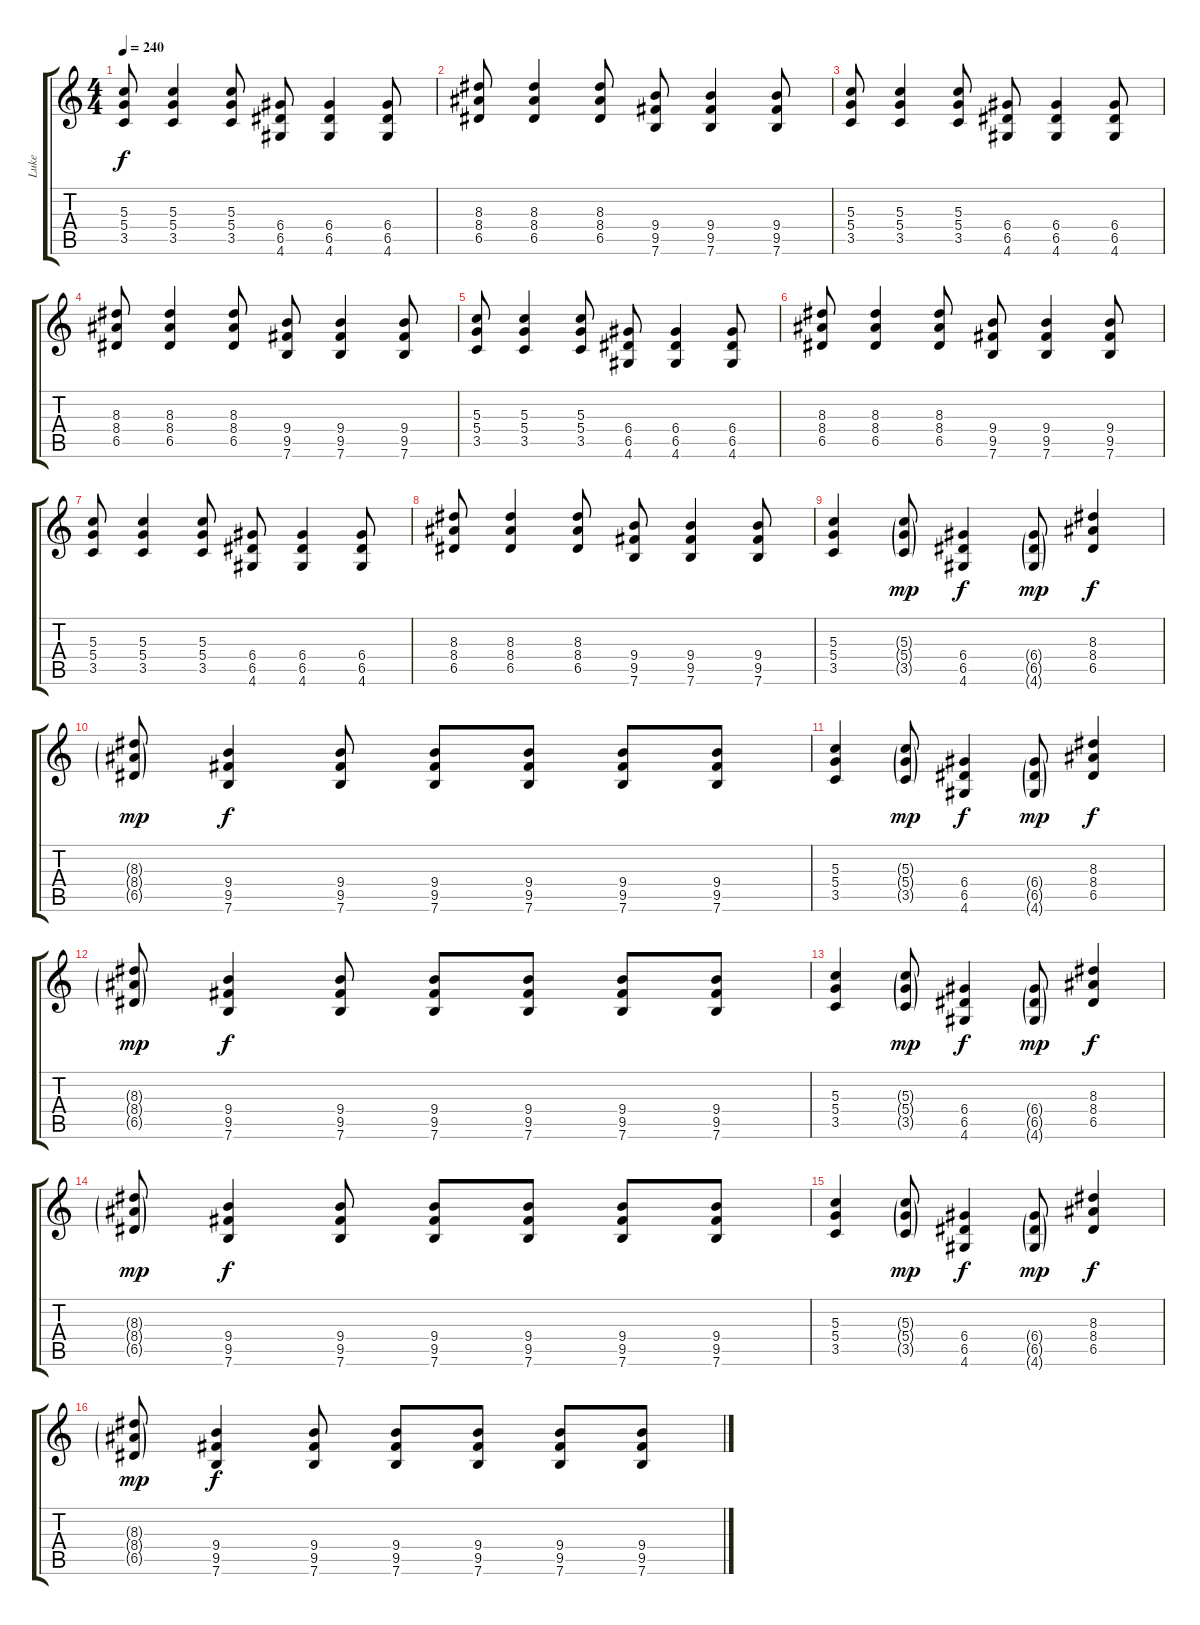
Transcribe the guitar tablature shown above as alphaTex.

\track ("Luke" "Luke") {instrument distortionguitar}
\staff {score tabs}
\tuning (E4 B3 G3 D3 A2 E2) {hide}
\ts (4 4)
\tempo 240
\clef g2
\ks c
(5.3 5.4 3.5).8{dy f} (5.3 5.4 3.5).4 (5.3 5.4 3.5).8 (6.4 6.5 4.6).8 (6.4 6.5 4.6).4 (6.4 6.5 4.6).8 |
(8.3 8.4 6.5).8 (8.3 8.4 6.5).4 (8.3 8.4 6.5).8 (9.4 9.5 7.6).8 (9.4 9.5 7.6).4 (9.4 9.5 7.6).8 |
(5.3 5.4 3.5).8 (5.3 5.4 3.5).4 (5.3 5.4 3.5).8 (6.4 6.5 4.6).8 (6.4 6.5 4.6).4 (6.4 6.5 4.6).8 |
(8.3 8.4 6.5).8 (8.3 8.4 6.5).4 (8.3 8.4 6.5).8 (9.4 9.5 7.6).8 (9.4 9.5 7.6).4 (9.4 9.5 7.6).8 |
(5.3 5.4 3.5).8 (5.3 5.4 3.5).4 (5.3 5.4 3.5).8 (6.4 6.5 4.6).8 (6.4 6.5 4.6).4 (6.4 6.5 4.6).8 |
(8.3 8.4 6.5).8 (8.3 8.4 6.5).4 (8.3 8.4 6.5).8 (9.4 9.5 7.6).8 (9.4 9.5 7.6).4 (9.4 9.5 7.6).8 |
(5.3 5.4 3.5).8 (5.3 5.4 3.5).4 (5.3 5.4 3.5).8 (6.4 6.5 4.6).8 (6.4 6.5 4.6).4 (6.4 6.5 4.6).8 |
(8.3 8.4 6.5).8 (8.3 8.4 6.5).4 (8.3 8.4 6.5).8 (9.4 9.5 7.6).8 (9.4 9.5 7.6).4 (9.4 9.5 7.6).8 |
(5.3 5.4 3.5).4 (5.3{g} 5.4{g} 3.5{g}).8{dy mp} (6.4 6.5 4.6).4{dy f} (6.4{g} 6.5{g} 4.6{g}).8{dy mp} (8.3 8.4 6.5).4{dy f} |
(8.3{g} 8.4{g} 6.5{g}).8{dy mp} (9.4 9.5 7.6).4{dy f} (9.4 9.5 7.6).8 (9.4 9.5 7.6).8 (9.4 9.5 7.6).8 (9.4 9.5 7.6).8 (9.4 9.5 7.6).8 |
(5.3 5.4 3.5).4 (5.3{g} 5.4{g} 3.5{g}).8{dy mp} (6.4 6.5 4.6).4{dy f} (6.4{g} 6.5{g} 4.6{g}).8{dy mp} (8.3 8.4 6.5).4{dy f} |
(8.3{g} 8.4{g} 6.5{g}).8{dy mp} (9.4 9.5 7.6).4{dy f} (9.4 9.5 7.6).8 (9.4 9.5 7.6).8 (9.4 9.5 7.6).8 (9.4 9.5 7.6).8 (9.4 9.5 7.6).8 |
(5.3 5.4 3.5).4 (5.3{g} 5.4{g} 3.5{g}).8{dy mp} (6.4 6.5 4.6).4{dy f} (6.4{g} 6.5{g} 4.6{g}).8{dy mp} (8.3 8.4 6.5).4{dy f} |
(8.3{g} 8.4{g} 6.5{g}).8{dy mp} (9.4 9.5 7.6).4{dy f} (9.4 9.5 7.6).8 (9.4 9.5 7.6).8 (9.4 9.5 7.6).8 (9.4 9.5 7.6).8 (9.4 9.5 7.6).8 |
(5.3 5.4 3.5).4 (5.3{g} 5.4{g} 3.5{g}).8{dy mp} (6.4 6.5 4.6).4{dy f} (6.4{g} 6.5{g} 4.6{g}).8{dy mp} (8.3 8.4 6.5).4{dy f} |
(8.3{g} 8.4{g} 6.5{g}).8{dy mp} (9.4 9.5 7.6).4{dy f} (9.4 9.5 7.6).8 (9.4 9.5 7.6).8 (9.4 9.5 7.6).8 (9.4 9.5 7.6).8 (9.4 9.5 7.6).8
